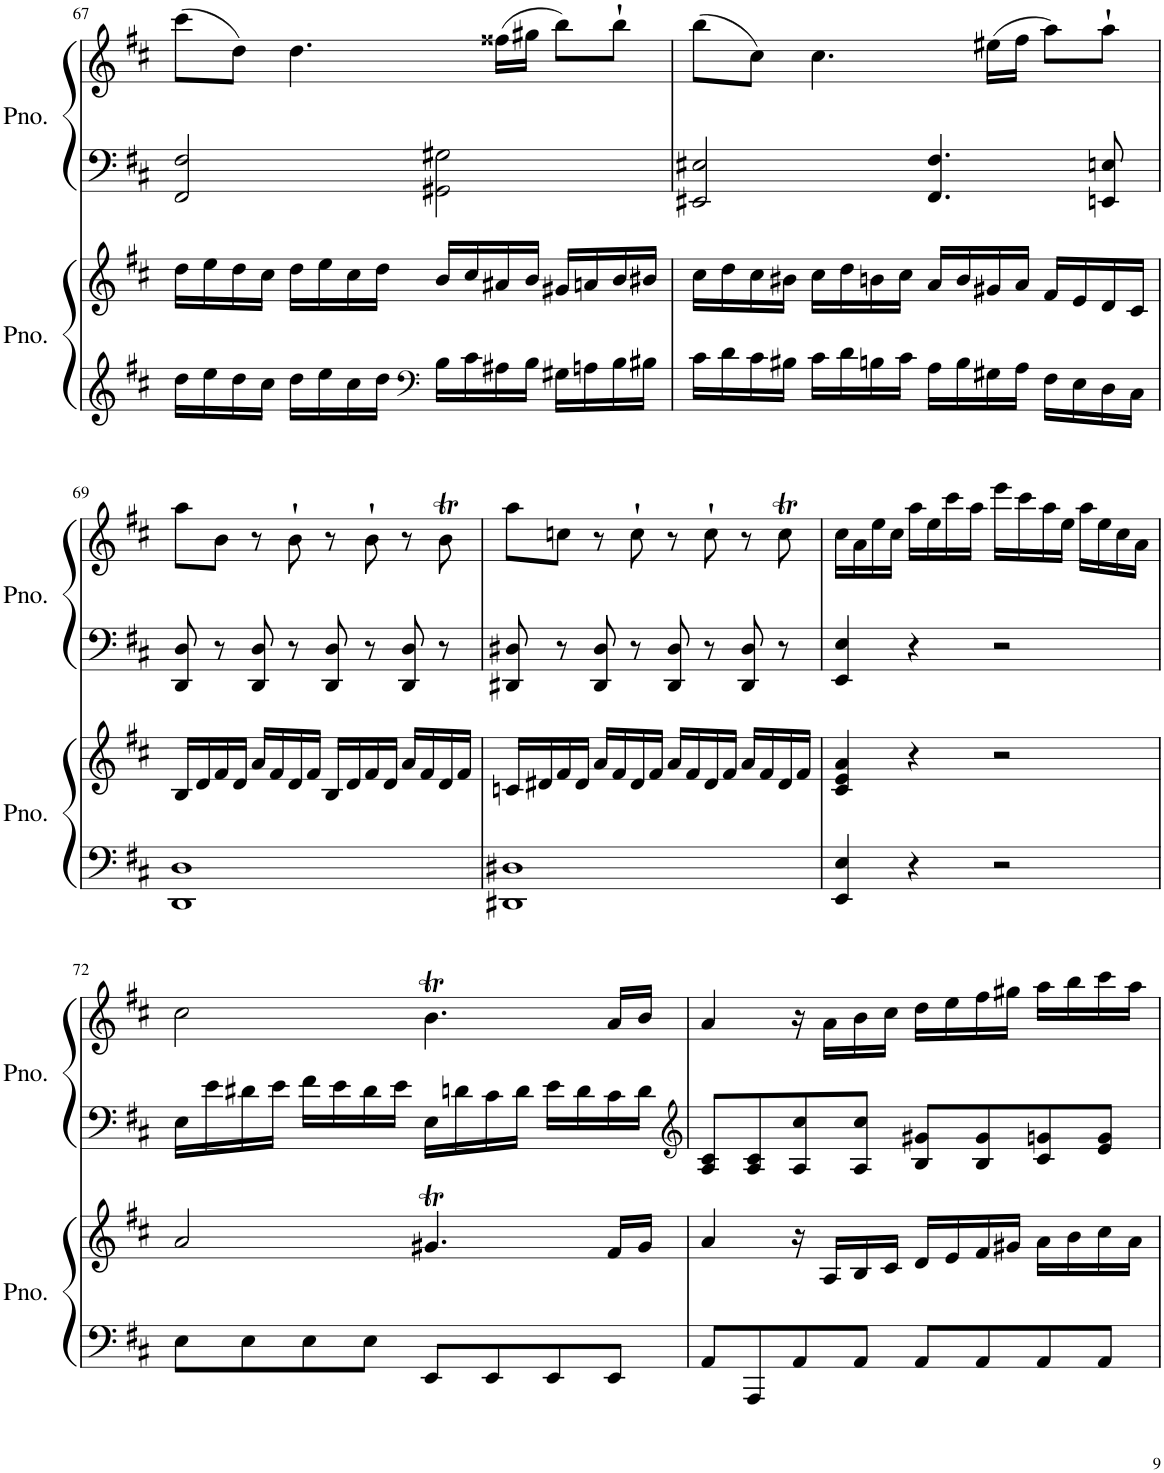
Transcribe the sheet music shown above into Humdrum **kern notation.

**kern	**kern	**kern	**kern
*part2	*part2	*part1	*part1
*staff4	*staff3	*staff2	*staff1
*I"Piano	*	*I"Piano	*
*I'Pno.	*	*I'Pno.	*
!!LO:PB:g=z
*clefG2	*clefG2	*clefF4	*clefG2
*k[f#c#]	*k[f#c#]	*k[f#c#]	*k[f#c#]
*M4/4	*M4/4	*M4/4	*M4/4
*met(c)	*met(c)	*met(c)	*met(c)
=67	=67	=67	=67
16dd\LL	16dd\LL	2FF#/ 2F#/	(8ccc#\L
16ee\	16ee\	.	.
16dd\	16dd\	.	8dd\J)
16cc#\JJ	16cc#\JJ	.	.
16dd\LL	16dd\LL	.	4.dd\
16ee\	16ee\	.	.
16cc#\	16cc#\	.	.
16dd\JJ	16dd\JJ	.	.
*clefF4	*	*	*
16B\LL	16b/LL	2GG#X\ 2G#X\	.
16c#\	16cc#/	.	.
16A#X\	16a#X/	.	(16ff##X\LL
16B\JJ	16b/JJ	.	16gg#X\JJ
16G#X\LL	16g#X/LL	.	8bb\L)
16An\	16an/	.	.
16B\	16b/	.	8bb`\J
16B#X\JJ	16b#X/JJ	.	.
=68	=68	=68	=68
16c#\LL	16cc#\LL	2EE#X/ 2E#X/	(8bb\L
16d\	16dd\	.	.
16c#\	16cc#\	.	8cc#\J)
16B#X\JJ	16b#X\JJ	.	.
16c#\LL	16cc#\LL	.	4.cc#\
16d\	16dd\	.	.
16Bn\	16bn\	.	.
16c#\JJ	16cc#\JJ	.	.
16A\LL	16a/LL	4.FF#/ 4.F#/	.
16B\	16b/	.	.
16G#X\	16g#X/	.	(16ee#X\LL
16A\JJ	16a/JJ	.	16ff#\JJ
16F#\LL	16f#/LL	.	8aa\L)
16E\	16e/	.	.
16D\	16d/	8EEn/ 8En/	8aa`\J
16C#\JJ	16c#/JJ	.	.
!!LO:LB:g=z
=69	=69	=69	=69
1DD 1D	16B/LL	8DD/ 8D/	8aa\L
.	16d/	.	.
.	16f#/	8r	8b\J
.	16d/JJ	.	.
.	16a/LL	8DD/ 8D/	8r
.	16f#/	.	.
.	16d/	8r	8b`\
.	16f#/JJ	.	.
.	16B/LL	8DD/ 8D/	8r
.	16d/	.	.
.	16f#/	8r	8b`\
.	16d/JJ	.	.
.	16a/LL	8DD/ 8D/	8r
.	16f#/	.	.
.	16d/	8r	8bT\
.	16f#/JJ	.	.
=70	=70	=70	=70
1DD#X 1D#X	16cn/LL	8DD#X/ 8D#X/	8aa\L
.	16d#X/	.	.
.	16f#/	8r	8ccn\J
.	16d#/JJ	.	.
.	16a/LL	8DD#/ 8D#/	8r
.	16f#/	.	.
.	16d#/	8r	8cc`\
.	16f#/JJ	.	.
.	16a/LL	8DD#/ 8D#/	8r
.	16f#/	.	.
.	16d#/	8r	8cc`\
.	16f#/JJ	.	.
.	16a/LL	8DD#/ 8D#/	8r
.	16f#/	.	.
.	16d#/	8r	8ccT\
.	16f#/JJ	.	.
=71	=71	=71	=71
4EE/ 4E/	4c#/ 4e/ 4a/	4EE/ 4E/	16cc#\LL
.	.	.	16a\
.	.	.	16ee\
.	.	.	16cc#\JJ
4r	4r	4r	16aa\LL
.	.	.	16ee\
.	.	.	16ccc#\
.	.	.	16aa\JJ
2r	2r	2r	16eee\LL
.	.	.	16ccc#\
.	.	.	16aa\
.	.	.	16ee\JJ
.	.	.	16aa\LL
.	.	.	16ee\
.	.	.	16cc#\
.	.	.	16a\JJ
!!LO:LB:g=z
=72	=72	=72	=72
8E\L	2a/	16E\LL	2cc#\
.	.	16e\	.
8E\	.	16d#X\	.
.	.	16e\JJ	.
8E\	.	16f#\LL	.
.	.	16e\	.
8E\J	.	16d#\	.
.	.	16e\JJ	.
8EE/L	4.g#Xt/	16E\LL	4.bT\
.	.	16dn\	.
8EE/	.	16c#\	.
.	.	16d\JJ	.
8EE/	.	16e\LL	.
.	.	16d\	.
8EE/J	16f#/LL	16c#\	16a/LL
.	16g#/JJ	16d\JJ	16b/JJ
=73	=73	=73	=73
*	*	*clefG2	*
8AA/L	4a/	8A/ 8c#/L	4a/
8AAA/	.	8A/ 8c#/	.
8AA/	16r	8A/ 8cc#/	16r
.	16A/LL	.	16a\LL
8AA/J	16B/	8A/ 8cc#/J	16b\
.	16c#/JJ	.	16cc#\JJ
8AA/L	16d/LL	8B/ 8g#X/L	16dd\LL
.	16e/	.	16ee\
8AA/	16f#/	8B/ 8g#/	16ff#\
.	16g#X/JJ	.	16gg#X\JJ
8AA/	16a\LL	8c#/ 8gn/	16aa\LL
.	16b\	.	16bb\
8AA/J	16cc#\	8e/ 8g/J	16ccc#\
.	16a\JJ	.	16aa\JJ
=	=	=	=
*-	*-	*-	*-
